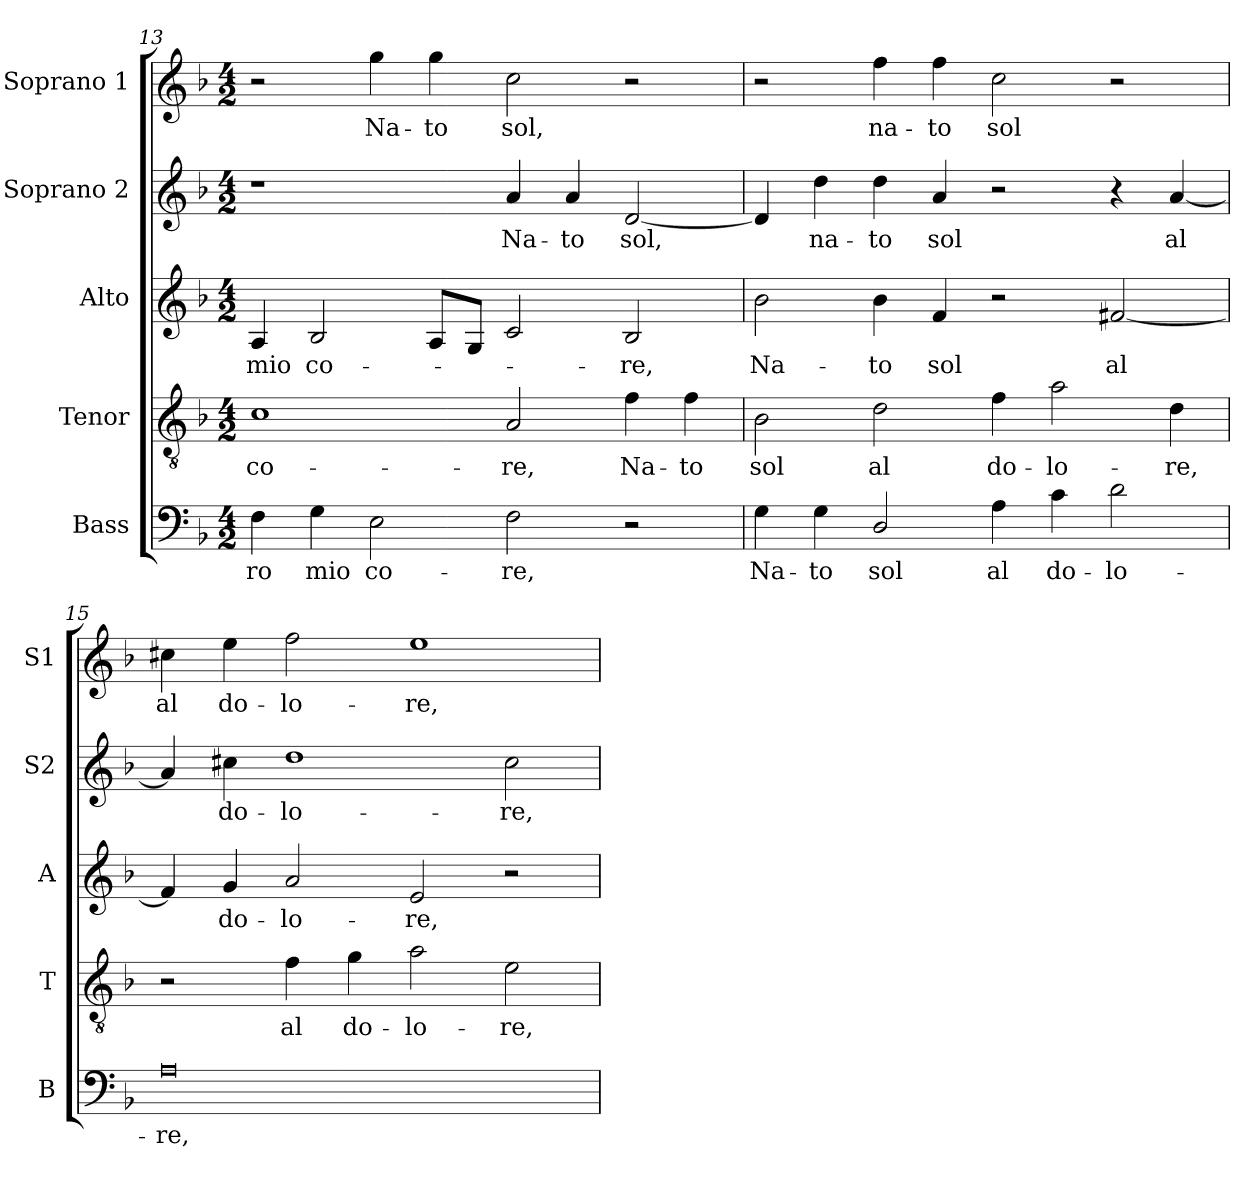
**kern	**text	**kern	**text	**kern	**text	**kern	**text	**kern	**text
*part5	*part5	*part4	*part4	*part3	*part3	*part2	*part2	*part1	*part1
*staff5	*staff5	*staff4	*staff4	*staff3	*staff3	*staff2	*staff2	*staff1	*staff1
*I"Bass	*	*I"Tenor	*	*I"Alto	*	*I"Soprano 2	*	*I"Soprano 1	*
*I'B	*	*I'T	*	*I'A	*	*I'S2	*	*I'S1	*
!!LO:LB:g=z
*clefF4	*	*clefGv2	*	*clefG2	*	*clefG2	*	*clefG2	*
*	*	*ITrd7c12	*	*	*	*	*	*	*
*k[b-]	*	*k[b-]	*	*k[b-]	*	*k[b-]	*	*k[b-]	*
*F:	*	*F:	*	*F:	*	*F:	*	*F:	*
*M4/2	*	*M4/2	*	*M4/2	*	*M4/2	*	*M4/2	*
=13	=13	=13	=13	=13	=13	=13	=13	=13	=13
!	!LO:LY:b:color=#000000	!	!	!	!	!	!	!	!
!	!	!	!LO:LY:b:color=#000000	!	!	!	!	!	!
!	!	!	!	!	!LO:LY:b:color=#000000	!	!	!	!
4Fi\	-ro	1Ci	co-	4Ai/	mio	1r	.	2r	.
!	!LO:LY:b:color=#000000	!	!	!	!	!	!	!	!
!	!	!	!	!	!LO:LY:b:color=#000000	!	!	!	!
4Gi\	mio	.	.	2B-i/	co-	.	.	.	.
!	!LO:LY:b:color=#000000	!	!	!	!	!	!	!	!
!	!	!	!	!	!	!	!	!	!LO:LY:b:color=#000000
2Ei\	co-	.	.	.	.	.	.	4ggi\	Na-
!	!	!	!	!	!	!	!	!	!LO:LY:b:color=#000000
.	.	.	.	8Ai/L	.	.	.	4ggi\	-to
.	.	.	.	8Gi/J	.	.	.	.	.
!	!LO:LY:b:color=#000000	!	!	!	!	!	!	!	!
!	!	!	!LO:LY:b:color=#000000	!	!	!	!	!	!
!	!	!	!	!	!	!	!LO:LY:b:color=#000000	!	!
!	!	!	!	!	!	!	!	!	!LO:LY:b:color=#000000
2Fi\	-re,	2AAi/	-re,	2ci/	.	4ai/	Na-	2cci\	sol,
!	!	!	!	!	!	!	!LO:LY:b:color=#000000	!	!
.	.	.	.	.	.	4ai/	-to	.	.
!	!	!	!LO:LY:b:color=#000000	!	!	!	!	!	!
!	!	!	!	!	!LO:LY:b:color=#000000	!	!	!	!
!	!	!	!	!	!	!	!LO:LY:b:color=#000000	!	!
2r	.	4Fi\	Na-	2B-i/	-re,	[2di/	sol,	2r	.
!	!	!	!LO:LY:b:color=#000000	!	!	!	!	!	!
.	.	4Fi\	-to	.	.	.	.	.	.
=14	=14	=14	=14	=14	=14	=14	=14	=14	=14
!	!LO:LY:b:color=#000000	!	!	!	!	!	!	!	!
!	!	!	!LO:LY:b:color=#000000	!	!	!	!	!	!
!	!	!	!	!	!LO:LY:b:color=#000000	!	!	!	!
4Gi\	Na-	2BB-i\	sol	2b-i\	Na-	4di/]	.	2r	.
!	!LO:LY:b:color=#000000	!	!	!	!	!	!	!	!
!	!	!	!	!	!	!	!LO:LY:b:color=#000000	!	!
4Gi\	-to	.	.	.	.	4ddi\	na-	.	.
!	!LO:LY:b:color=#000000	!	!	!	!	!	!	!	!
!	!	!	!LO:LY:b:color=#000000	!	!	!	!	!	!
!	!	!	!	!	!LO:LY:b:color=#000000	!	!	!	!
!	!	!	!	!	!	!	!LO:LY:b:color=#000000	!	!
!	!	!	!	!	!	!	!	!	!LO:LY:b:color=#000000
2Di/	sol	2Di\	al	4b-i\	-to	4ddi\	-to	4ffi\	na-
!	!	!	!	!	!LO:LY:b:color=#000000	!	!	!	!
!	!	!	!	!	!	!	!LO:LY:b:color=#000000	!	!
!	!	!	!	!	!	!	!	!	!LO:LY:b:color=#000000
.	.	.	.	4fi/	sol	4ai/	sol	4ffi\	-to
!	!LO:LY:b:color=#000000	!	!	!	!	!	!	!	!
!	!	!	!LO:LY:b:color=#000000	!	!	!	!	!	!
!	!	!	!	!	!	!	!	!	!LO:LY:b:color=#000000
4Ai\	al	4Fi\	do-	2r	.	2r	.	2cci\	sol
!	!LO:LY:b:color=#000000	!	!	!	!	!	!	!	!
!	!	!	!LO:LY:b:color=#000000	!	!	!	!	!	!
4ci\	do-	2Ai\	-lo-	.	.	.	.	.	.
!	!LO:LY:b:color=#000000	!	!	!	!	!	!	!	!
!	!	!	!	!	!LO:LY:b:color=#000000	!	!	!	!
2di\	-lo-	.	.	[2f#Xi/	al	4r	.	2r	.
!	!	!	!LO:LY:b:color=#000000	!	!	!	!	!	!
!	!	!	!	!	!	!	!LO:LY:b:color=#000000	!	!
.	.	4Di\	-re,	.	.	[4ai/	al	.	.
=15	=15	=15	=15	=15	=15	=15	=15	=15	=15
!	!LO:LY:b:color=#000000	!	!	!	!	!	!	!	!
!	!	!	!	!	!	!	!	!	!LO:LY:b:color=#000000
0Ai	-re,	2r	.	4f#i/]	.	4ai/]	.	4cc#Xi\	al
!	!	!	!	!	!LO:LY:b:color=#000000	!	!	!	!
!	!	!	!	!	!	!	!LO:LY:b:color=#000000	!	!
!	!	!	!	!	!	!	!	!	!LO:LY:b:color=#000000
.	.	.	.	4gi/	do-	4cc#Xi\	do-	4eei\	do-
!	!	!	!LO:LY:b:color=#000000	!	!	!	!	!	!
!	!	!	!	!	!LO:LY:b:color=#000000	!	!	!	!
!	!	!	!	!	!	!	!LO:LY:b:color=#000000	!	!
!	!	!	!	!	!	!	!	!	!LO:LY:b:color=#000000
.	.	4Fi\	al	2ai/	-lo-	1ddi	-lo-	2ffi\	-lo-
!	!	!	!LO:LY:b:color=#000000	!	!	!	!	!	!
.	.	4Gi\	do-	.	.	.	.	.	.
!	!	!	!LO:LY:b:color=#000000	!	!	!	!	!	!
!	!	!	!	!	!LO:LY:b:color=#000000	!	!	!	!
!	!	!	!	!	!	!	!	!	!LO:LY:b:color=#000000
.	.	2Ai\	-lo-	2ei/	-re,	.	.	1eei	-re,
!	!	!	!LO:LY:b:color=#000000	!	!	!	!	!	!
!	!	!	!	!	!	!	!LO:LY:b:color=#000000	!	!
.	.	2Ei\	-re,	2r	.	2cc#i\	-re,	.	.
=	=	=	=	=	=	=	=	=	=
*-	*-	*-	*-	*-	*-	*-	*-	*-	*-
